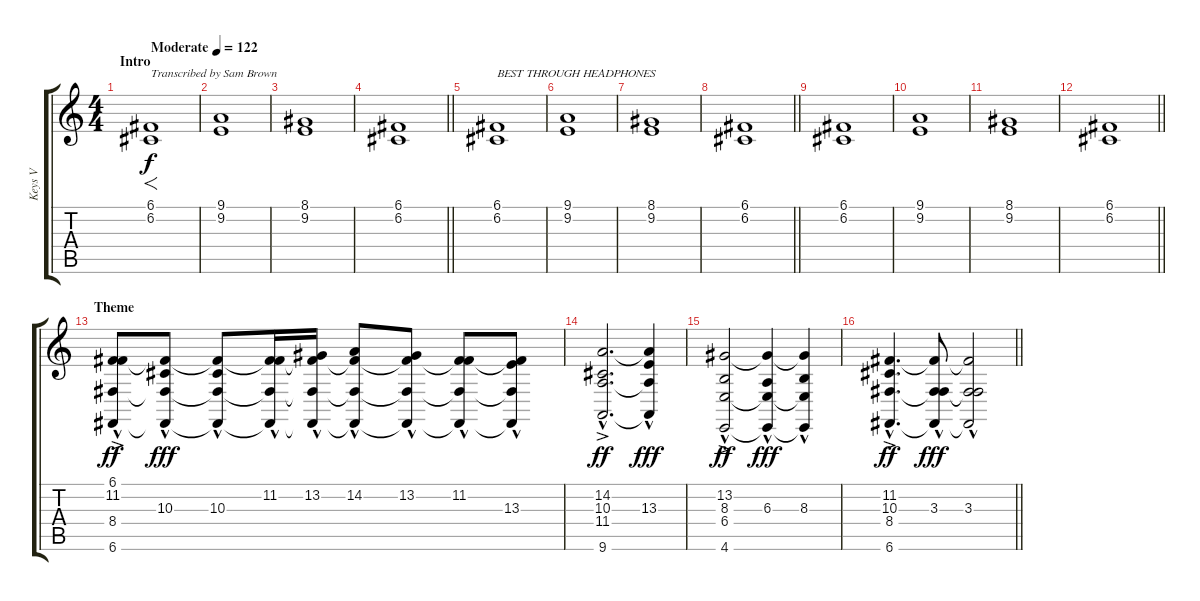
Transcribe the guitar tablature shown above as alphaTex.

\track ("Keys V" "Keys V") {instrument stringensemble1}
\staff {score tabs}
\tuning (C4 G3 Eb3 Bb2 F2 C2) {hide}
\ts (4 4)
\section ("" "Intro")
\tempo (122 "Moderate")
\clef g2
\ks c
(6.1 6.2).1{f txt "Transcribed by Sam Brown" dy f instrument stringensemble1} |
(9.1 9.2).1 |
(8.1 9.2).1 |
\barLineRight lightlight
(6.1 6.2).1 |
\section ("" "")
(6.1 6.2).1{txt "BEST THROUGH HEADPHONES"} |
(9.1 9.2).1 |
(8.1 9.2).1 |
\barLineRight lightlight
(6.1 6.2).1 |
\section ("" "")
(6.1 6.2).1 |
(9.1 9.2).1 |
(8.1 9.2).1 |
\barLineRight lightlight
(6.1 6.2).1 |
\section ("" "Theme")
(6.1{hac} 11.2{hac} 8.4{ac} 6.6{ac}).8{dy ff volume 12} (6.1{t} 10.3{hac} 8.4{t} 6.6{t}).8{dy fff} (6.1{t} 10.3{hac} 8.4{t} 6.6{t}).8 (6.1{t} 11.2{hac} 8.4{t} 6.6{t}).16 (6.1{t} 13.2{hac} 8.4{t} 6.6{t}).16 (6.1{t} 14.2{hac} 8.4{t} 6.6{t}).8 (6.1{t} 13.2{hac} 8.4{t} 6.6{t}).8 (6.1{t} 11.2{hac} 8.4{t} 6.6{t}).8 (6.1{t} 13.3{hac} 8.4{t} 6.6{t}).8 |
(14.2 10.3{hac} 11.4{ac} 9.6{ac}).2{d dy ff} (14.2{t} 13.3{hac} 11.4{t} 9.6{t}).4{dy fff} |
(13.2 8.3{hac} 6.4{ac} 4.6{ac}).2{dy ff} (13.2{t} 6.3{hac} 6.4{t} 4.6{t}).4{dy fff} (13.2{t} 8.3{hac} 6.4{t} 4.6{t}).4 |
\barLineRight lightlight
(11.2 10.3{hac} 8.4{ac} 6.6{ac}).4{d dy ff} (11.2{t} 3.3{hac} 8.4{t} 6.6{t}).8{dy fff} (11.2{t} 3.3{hac} 8.4{t} 6.6{t}).2
